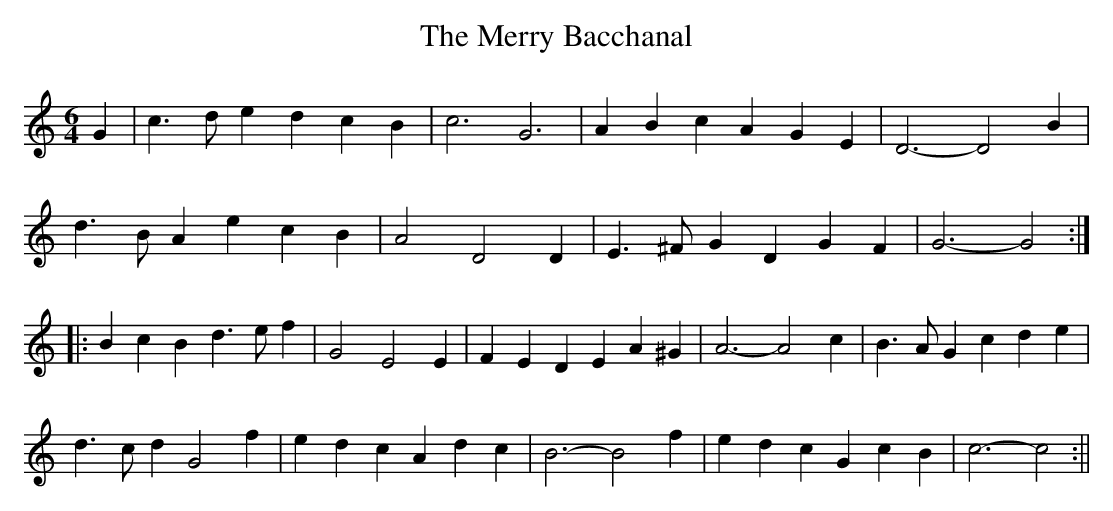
X:1
T:Merry Bacchanal, The
M:6/4
L:1/8
K:C
G2|c3de2 d2c2B2|c6G6|A2B2c2 A2G2E2|D6-D4B2|
d3BA2 e2c2B2|A4 D4D2|E3^F G2D2G2F2|G6-G4:|
|:B2c2B2d3ef2|G4E4E2|F2E2D2 E2A2^G2|A6-A4 c2|B3AG2 c2d2e2|
d3cd2G4f2|e2d2c2A2d2c2|B6-B4 f2|e2d2c2 G2c2B2|c6-c4:||
